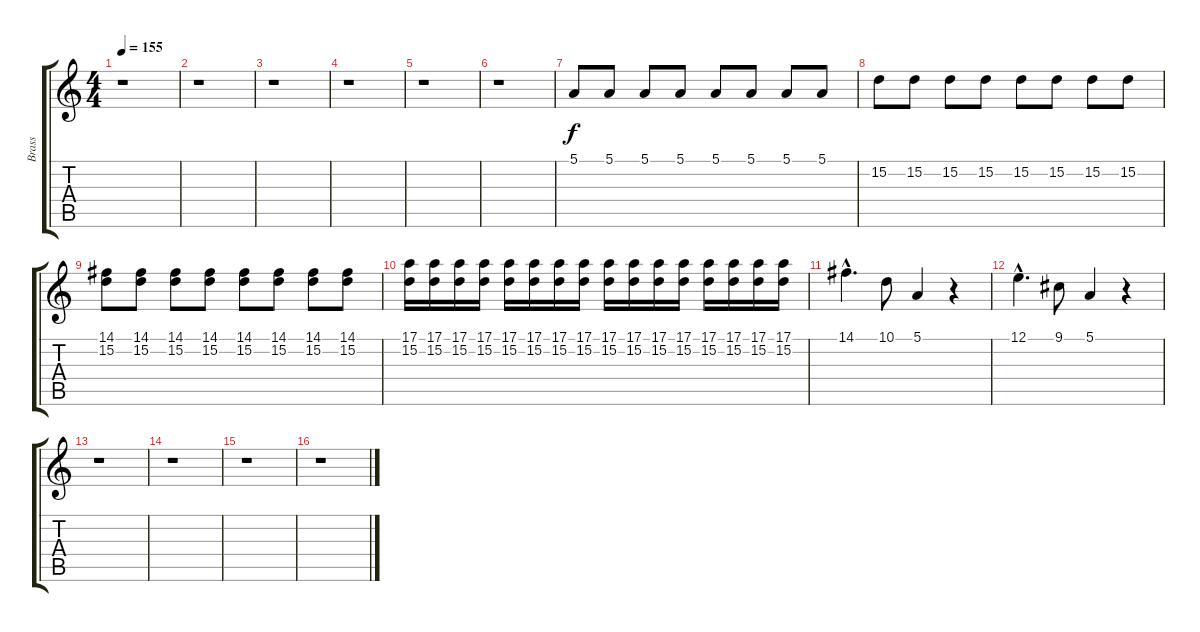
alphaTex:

\track ("Brass" "Brass") {instrument brasssection}
\staff {score tabs}
\tuning (E4 B3 G3 D3 A2 E2) {hide}
\ts (4 4)
\tempo 155
\clef g2
\ks c
r.1{dy f} |
r.1 |
r.1 |
r.1 |
r.1 |
r.1 |
5.1.8 5.1.8 5.1.8 5.1.8 5.1.8 5.1.8 5.1.8 5.1.8 |
15.2.8 15.2.8 15.2.8 15.2.8 15.2.8 15.2.8 15.2.8 15.2.8 |
(14.1 15.2).8 (14.1 15.2).8 (14.1 15.2).8 (14.1 15.2).8 (14.1 15.2).8 (14.1 15.2).8 (14.1 15.2).8 (14.1 15.2).8 |
(17.1 15.2).16 (17.1 15.2).16 (17.1 15.2).16 (17.1 15.2).16 (17.1 15.2).16 (17.1 15.2).16 (17.1 15.2).16 (17.1 15.2).16 (17.1 15.2).16 (17.1 15.2).16 (17.1 15.2).16 (17.1 15.2).16 (17.1 15.2).16 (17.1 15.2).16 (17.1 15.2).16 (17.1 15.2).16 |
14.1{hac}.4{d} 10.1.8 5.1.4 r.4 |
12.1{hac}.4{d} 9.1.8 5.1.4 r.4 |
r.1 |
r.1 |
r.1 |
r.1
